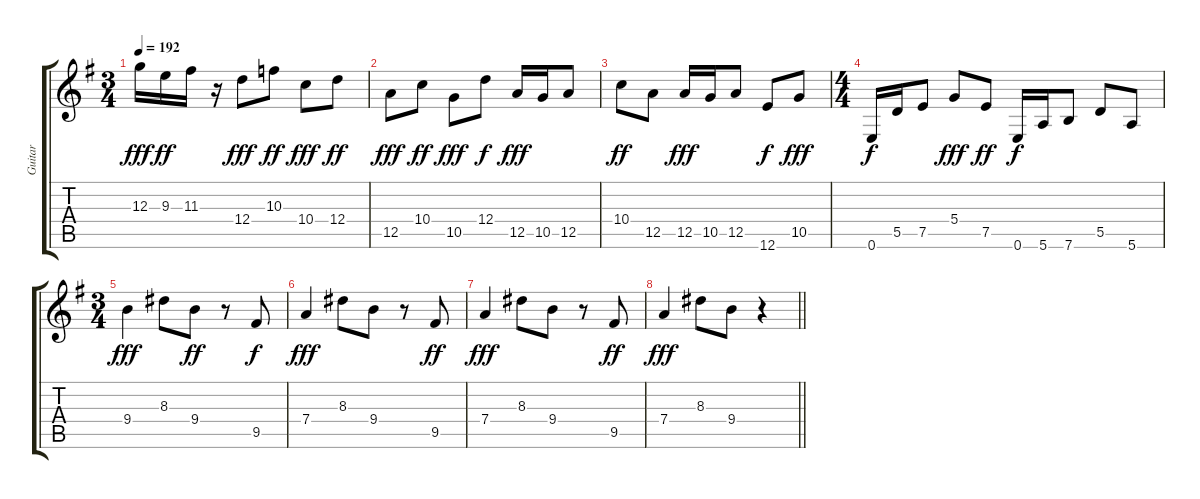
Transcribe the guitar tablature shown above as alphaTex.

\track ("Guitar" "Guitar") {instrument distortionguitar}
\staff {score tabs}
\tuning (E4 B3 G3 D3 A2 E2) {hide}
\ts (3 4)
\tempo 192
\clef g2
\ks g
12.3.16{dy fff} 9.3.16{dy ff} 11.3.16 r.16 12.4.8{dy fff} 10.3.8{dy ff} 10.4.8{dy fff} 12.4.8{dy ff} |
12.5.8{dy fff} 10.4.8{dy ff} 10.5.8{dy fff} 12.4.8{dy f} 12.5.16{dy fff} 10.5.16 12.5.8 |
10.4.8{dy ff} 12.5.8 12.5.16{dy fff} 10.5.16 12.5.8 12.6.8{dy f} 10.5.8{dy fff} |
\ts (4 4)
0.6.16{dy f} 5.5.16 7.5.8 5.4.8{dy fff} 7.5.8{dy ff} 0.6.16{dy f} 5.6.16 7.6.8 5.5.8 5.6.8 |
\ts (3 4)
9.4.4{dy fff} 8.3.8 9.4.8{dy ff} r.8 9.5.8{dy f} |
7.4.4{dy fff} 8.3.8 9.4.8 r.8 9.5.8{dy ff} |
7.4.4{dy fff} 8.3.8 9.4.8 r.8 9.5.8{dy ff} |
\barLineRight lightlight
7.4.4{dy fff} 8.3.8 9.4.8 r.4
